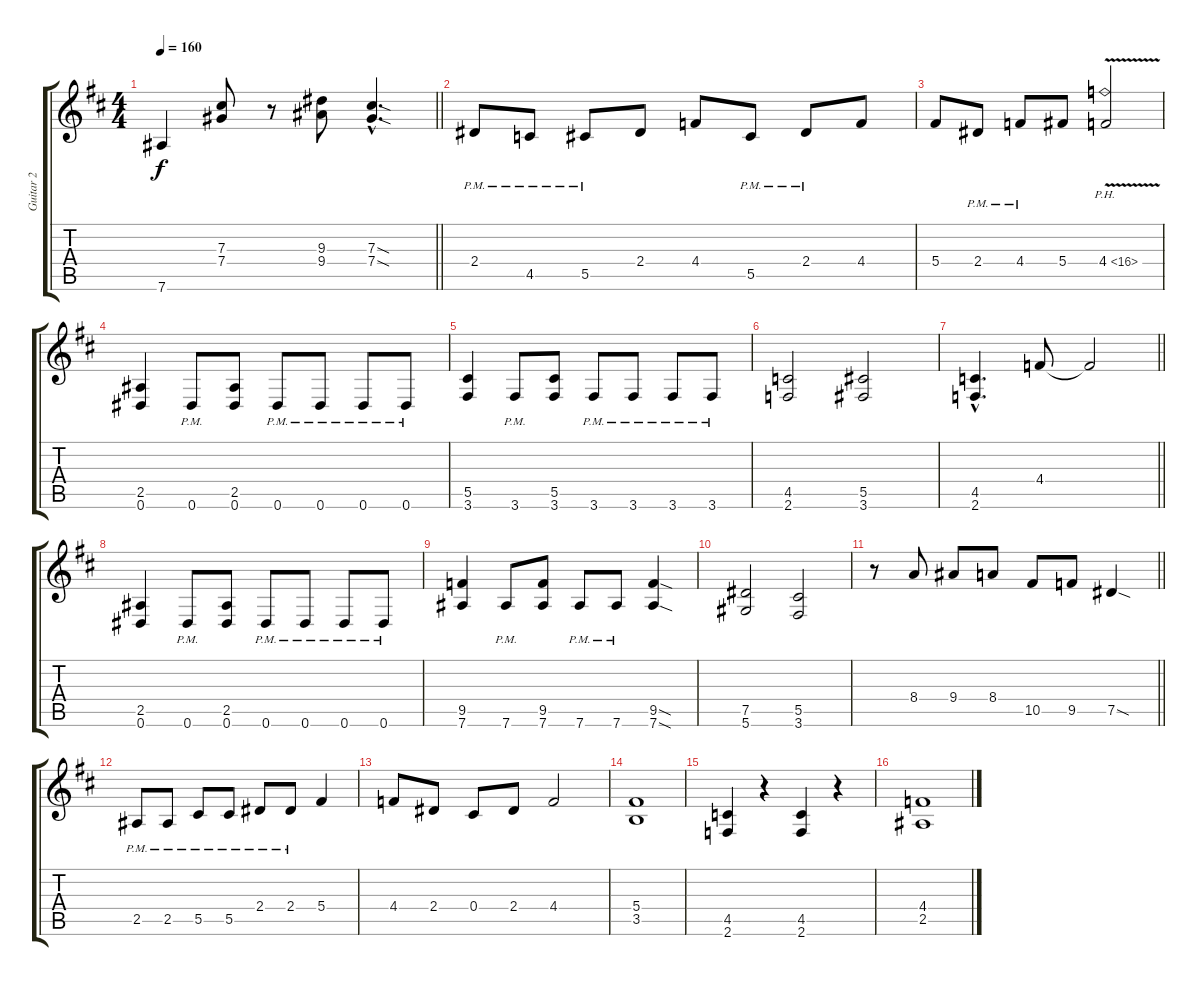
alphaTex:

\track ("Guitar 2" "Guitar 2") {instrument distortionguitar}
\staff {score tabs}
\tuning (Eb4 Bb3 Gb3 Db3 Ab2 Eb2) {hide}
\ts (4 4)
\tempo 160
\clef g2
\barLineRight lightlight
\ks d
7.6.4{dy f} (7.3 7.4).8 r.8 (9.3 9.4).8 (7.3{sod hac} 7.4{sod hac}).4{d} |
2.4{pm}.8 4.5{pm}.8 5.5{pm}.8 2.4.8 4.4.8 5.5{pm}.8 2.4{pm}.8 4.4.8 |
5.4.8 2.4{pm}.8 4.4{pm}.8 5.4.8 4.4{ph 12 v}.2 |
(2.5 0.6).4 0.6{pm}.8 (2.5 0.6).8 0.6{pm}.8 0.6{pm}.8 0.6{pm}.8 0.6{pm}.8 |
(5.5 3.6).4 3.6{pm}.8 (5.5 3.6).8 3.6{pm}.8 3.6{pm}.8 3.6{pm}.8 3.6{pm}.8 |
(4.5 2.6).2 (5.5 3.6).2 |
\barLineRight lightlight
(4.5{hac} 2.6{hac}).4{d} 4.4.8 4.4{t}.2 |
(2.5 0.6).4 0.6{pm}.8 (2.5 0.6).8 0.6{pm}.8 0.6{pm}.8 0.6{pm}.8 0.6{pm}.8 |
(9.5 7.6).4 7.6{pm}.8 (9.5 7.6).8 7.6{pm}.8 7.6{pm}.8 (9.5{sod} 7.6{sod}).4 |
(7.5 5.6).2 (5.5 3.6).2 |
\barLineRight lightlight
r.8 8.4.8 9.4.8 8.4.8 10.5.8 9.5.8 7.5{sod}.4 |
2.5{pm}.8 2.5{pm}.8 5.5{pm}.8 5.5{pm}.8 2.4{pm}.8 2.4{pm}.8 5.4.4 |
4.4.8 2.4.8 0.4.8 2.4.8 4.4.2 |
(5.4 3.5).1 |
(4.5 2.6).4 r.4 (4.5 2.6).4 r.4 |
(4.4 2.5).1
